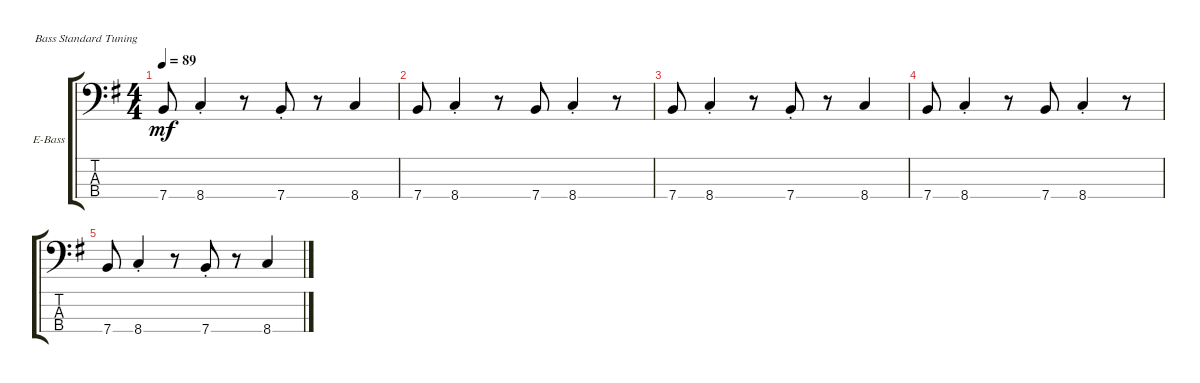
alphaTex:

\bracketExtendMode groupsimilarinstruments
\firstSystemTrackNameOrientation horizontal
\otherSystemsTrackNameOrientation horizontal
\track ("Bass" "E-Bass") {instrument electricbassfinger}
\staff {score tabs}
\tuning (G2 D2 A1 E1)
\ts (4 4)
\tempo 89
\clef f4
\scale
0.315182
\ks eminor
7.4.8{dy mf} 8.4{st}.4 r.8 7.4{st}.8 r.8 8.4.4 |
\scale
0.349835 7.4.8 8.4{st}.4 r.8 7.4.8 8.4{st}.4 r.8 |
\scale
0.334983 7.4.8 8.4{st}.4 r.8 7.4{st}.8 r.8 8.4.4 |
\scale
0.436214 7.4.8 8.4{st}.4 r.8 7.4.8 8.4{st}.4 r.8 |
\scale
0.302439 7.4.8 8.4{st}.4 r.8 7.4{st}.8 r.8 8.4.4 |
\scale
0.262857 |
\scale
0.333333 |
\scale
0.333333 |
\scale
0.333333 |
\scale
0.333333 |
\scale
0.333333 |
\scale
0.333333 |
\scale
0.410853 |
\scale
0.410853 |
\scale
0.178295 |
\scale
0.333333
